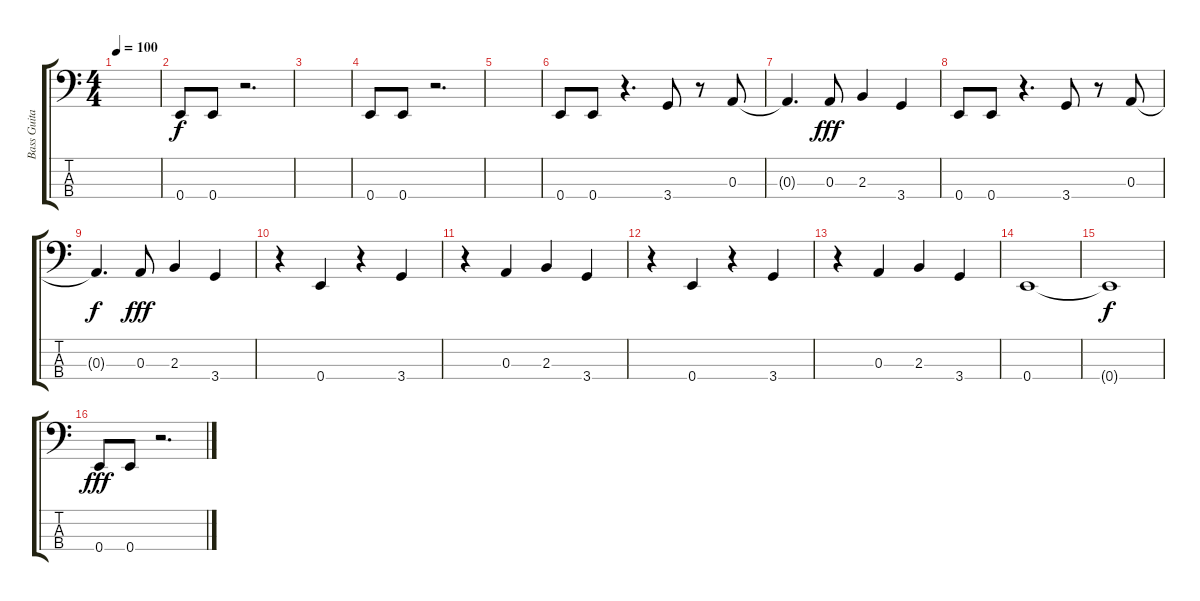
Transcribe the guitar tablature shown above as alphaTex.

\track ("Bass Guitar" "Bass Guita") {instrument electricbasspick}
\staff {score tabs}
\tuning (G2 D2 A1 E1) {hide}
\ts (4 4)
\tempo 100
\clef f4
\ks c
|
0.4.8 0.4.8 r.2{d} |
|
0.4.8 0.4.8 r.2{d} |
|
0.4.8 0.4.8 r.4{d} 3.4.8 r.8 0.3.8 |
0.3{t}.4{d dy f} 0.3.8{dy fff} 2.3.4 3.4.4 |
0.4.8 0.4.8 r.4{d} 3.4.8 r.8 0.3.8 |
0.3{t}.4{d dy f} 0.3.8{dy fff} 2.3.4 3.4.4 |
r.4 0.4.4 r.4 3.4.4 |
r.4 0.3.4 2.3.4 3.4.4 |
r.4 0.4.4 r.4 3.4.4 |
r.4 0.3.4 2.3.4 3.4.4 |
0.4.1 |
0.4{t}.1{dy f} |
0.4.8{dy fff} 0.4.8 r.2{d}
